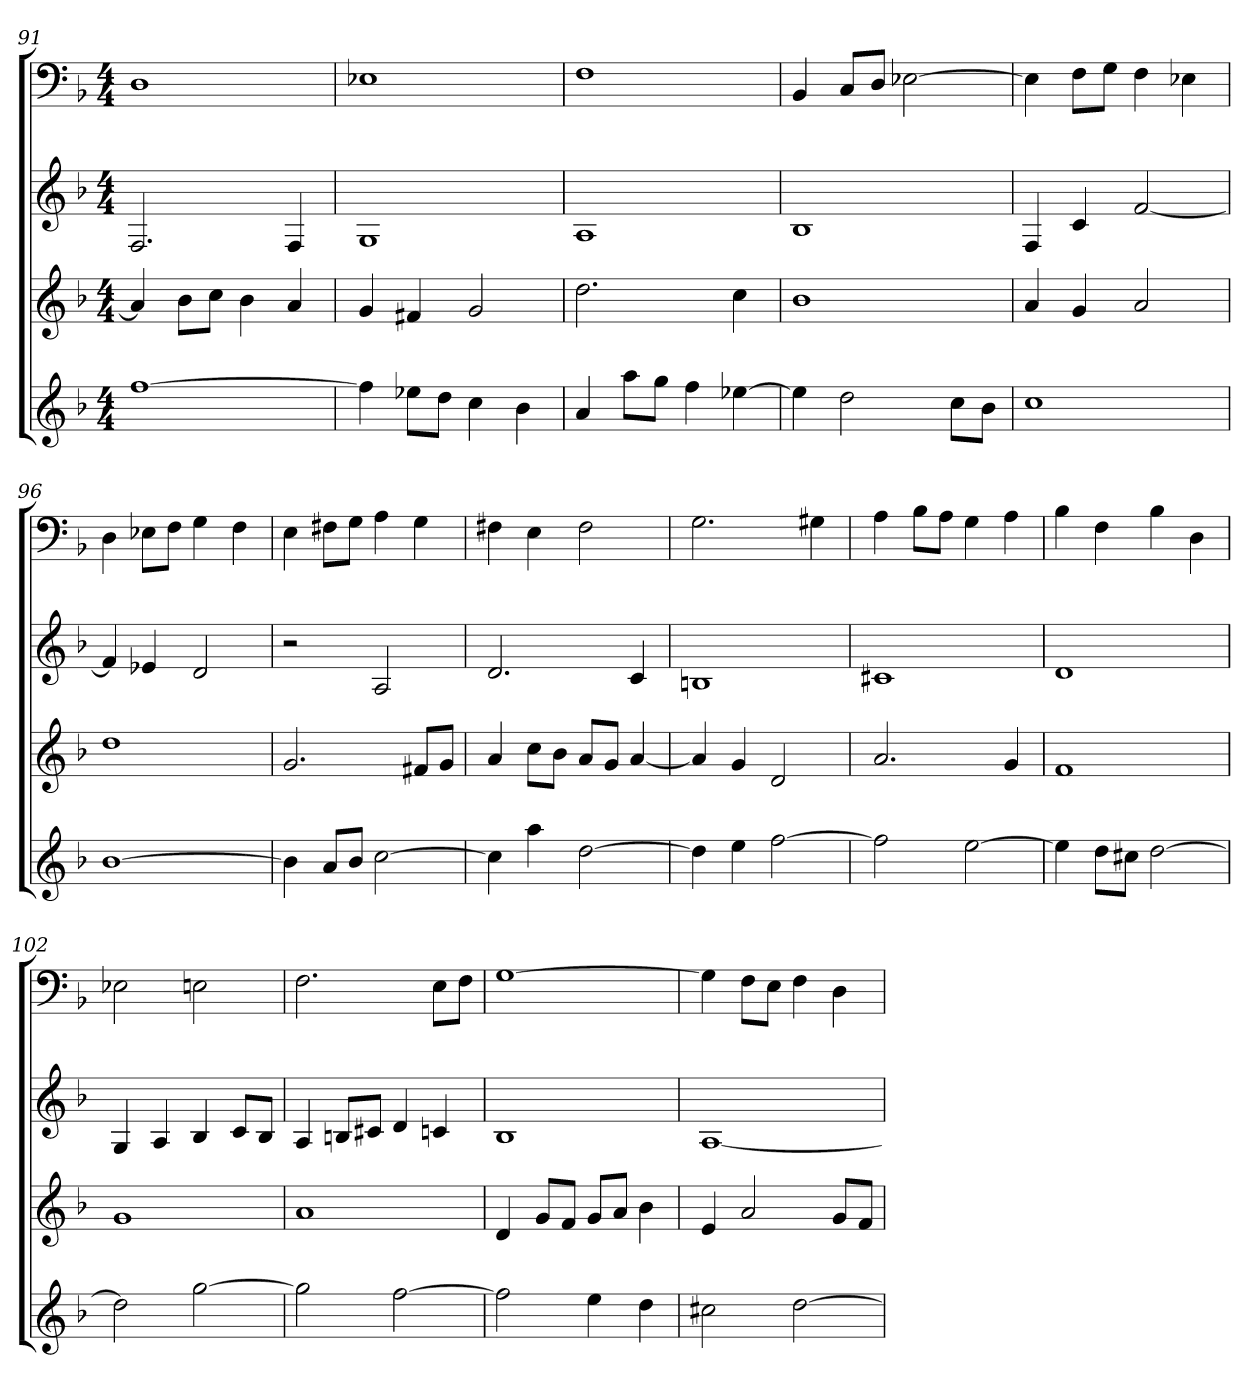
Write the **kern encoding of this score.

**kern	**kern	**kern	**kern
*part4	*part3	*part2	*part1
*staff4	*staff3	*staff2	*staff1
*k[b-]	*k[b-]	*k[b-]	*k[b-]
*d:	*d:	*d:	*d:
*M4/4	*M4/4	*M4/4	*M4/4
=91	=91	=91	=91
[1ff	4a]	2.F	1D
.	8b-L	.	.
.	8ccJ	.	.
.	4b-	.	.
.	4a	4F	.
=92	=92	=92	=92
4ff]	4g	1G	1E-X
8ee-XL	4f#X	.	.
8ddJ	.	.	.
4cc	2g	.	.
4b-	.	.	.
=93	=93	=93	=93
4a	2.dd	1A	1F
8aaL	.	.	.
8ggJ	.	.	.
4ff	.	.	.
[4ee-X	4cc	.	.
=94	=94	=94	=94
4ee-]	1b-	1B-	4BB-
2dd	.	.	8CL
.	.	.	8DJ
.	.	.	[2E-X
8ccL	.	.	.
8b-J	.	.	.
=95	=95	=95	=95
1cc	4a	4F	4E-]
.	4g	4c	8FL
.	.	.	8GJ
.	2a	[2f	4F
.	.	.	4E-X
=96	=96	=96	=96
[1b-	1dd	4f]	4D
.	.	4e-X	8E-XL
.	.	.	8FJ
.	.	2d	4G
.	.	.	4F
=97	=97	=97	=97
4b-]	2.g	2r	4E
8aL	.	.	8F#XL
8b-J	.	.	8GJ
[2cc	.	2A	4A
.	8f#XL	.	4G
.	8gJ	.	.
=98	=98	=98	=98
4cc]	4a	2.d	4F#X
4aa	8ccL	.	4E
.	8b-J	.	.
[2dd	8aL	.	2F#
.	8gJ	.	.
.	[4a	4c	.
=99	=99	=99	=99
4dd]	4a]	1Bn	2.G
4ee	4g	.	.
[2ff	2d	.	.
.	.	.	4G#X
=100	=100	=100	=100
2ff]	2.a	1c#X	4A
.	.	.	8B-L
.	.	.	8AJ
[2ee	.	.	4G
.	4g	.	4A
=101	=101	=101	=101
4ee]	1f	1d	4B-
8ddL	.	.	4F
8cc#XJ	.	.	.
[2dd	.	.	4B-
.	.	.	4D
=102	=102	=102	=102
2dd]	1g	4G	2E-X
.	.	4A	.
[2gg	.	4B-	2En
.	.	8cL	.
.	.	8B-J	.
=103	=103	=103	=103
2gg]	1a	4A	2.F
.	.	8BnL	.
.	.	8c#XJ	.
[2ff	.	4d	.
.	.	4cn	8EL
.	.	.	8FJ
=104	=104	=104	=104
2ff]	4d	1B-	[1G
.	8gL	.	.
.	8fJ	.	.
4ee	8gL	.	.
.	8aJ	.	.
4dd	4b-	.	.
=105	=105	=105	=105
2cc#X	4e	[1A	4G]
.	2a	.	8FL
.	.	.	8EJ
[2dd	.	.	4F
.	8gL	.	4D
.	8fJ	.	.
=	=	=	=
*-	*-	*-	*-
